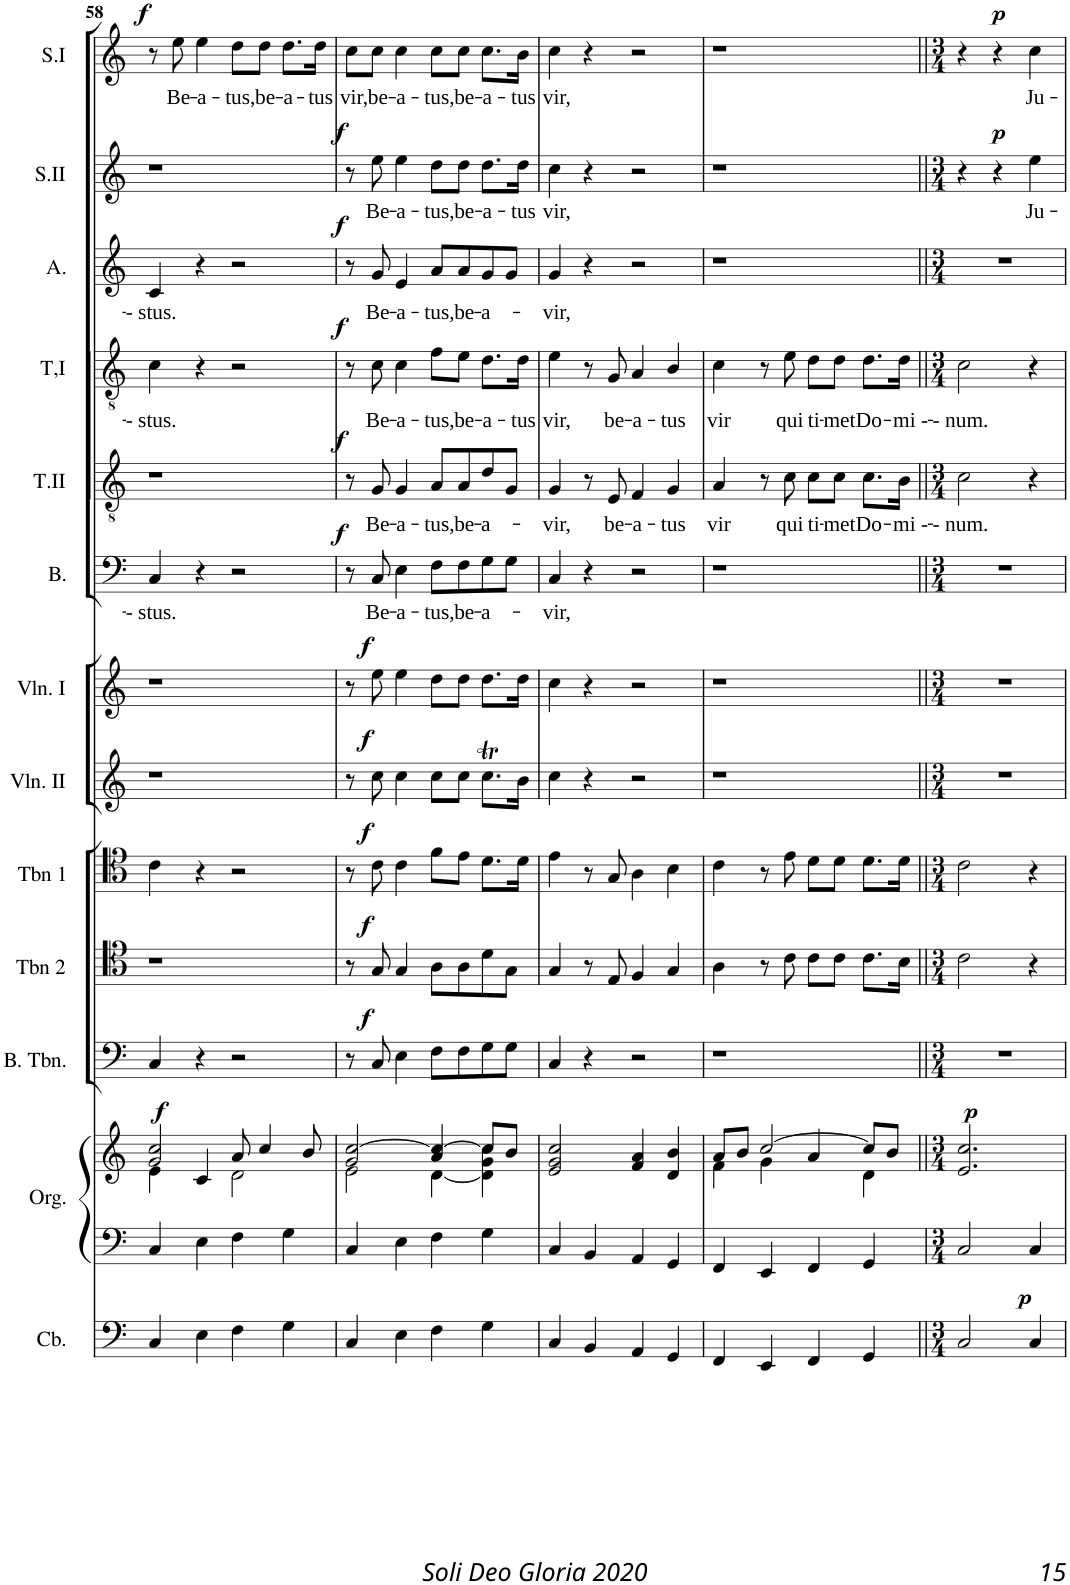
**kern	**dynam	**kern	**kern	**dynam	**kern	**dynam	**kern	**dynam	**kern	**dynam	**kern	**dynam	**kern	**dynam	**kern	**text	**dynam	**kern	**text	**dynam	**kern	**text	**dynam	**kern	**text	**dynam	**kern	**text	**dynam	**kern	**text	**dynam
*part13	*part13	*part12	*part12	*part12	*part11	*part11	*part10	*part10	*part9	*part9	*part8	*part8	*part7	*part7	*part6	*part6	*part6	*part5	*part5	*part5	*part4	*part4	*part4	*part3	*part3	*part3	*part2	*part2	*part2	*part1	*part1	*part1
*staff14	*staff14	*staff13	*staff12	*staff12/13	*staff11	*staff11	*staff10	*staff10	*staff9	*staff9	*staff8	*staff8	*staff7	*staff7	*staff6	*staff6	*staff6	*staff5	*staff5	*staff5	*staff4	*staff4	*staff4	*staff3	*staff3	*staff3	*staff2	*staff2	*staff2	*staff1	*staff1	*staff1
*I"Contrebasse	*	*I"Orgue	*	*	*I"Bass Trombone  or Violincello *	*	*I"Trombone 2   or Viola *	*	*I"Trombone 1  or Viola *	*	*I"Violin II	*	*I"Violin I	*	*I"Bass	*	*	*I"Tenor II	*	*	*I"Tenor I	*	*	*I"Alto	*	*	*I"Soprano II	*	*	*I"Soprano I	*	*
*I'Cb.	*	*I'Org.	*	*	*I'B. Tbn.	*	*I'Tbn 2	*	*I'Tbn 1	*	*I'Vln. II	*	*I'Vln. I	*	*I'B.	*	*	*I'T.II	*	*	*I'T,I	*	*	*I'A.	*	*	*I'S.II	*	*	*I'S.I	*	*
!!LO:PB:g=z
*clefF4	*	*clefF4	*clefG2	*	*clefF4	*	*clefC4	*	*clefC4	*	*clefG2	*	*clefG2	*	*clefF4	*	*	*clefGv2	*	*	*clefGv2	*	*	*clefG2	*	*	*clefG2	*	*	*clefG2	*	*
*Trd7c12	*	*	*	*	*	*	*	*	*	*	*	*	*	*	*	*	*	*Trd7c12	*	*	*Trd7c12	*	*	*	*	*	*	*	*	*	*	*
*k[]	*	*k[]	*k[]	*	*k[]	*	*k[]	*	*k[]	*	*k[]	*	*k[]	*	*k[]	*	*	*k[]	*	*	*k[]	*	*	*k[]	*	*	*k[]	*	*	*k[]	*	*
*M4/4	*	*M4/4	*M4/4	*	*M4/4	*	*M4/4	*	*M4/4	*	*M4/4	*	*M4/4	*	*M4/4	*	*	*M4/4	*	*	*M4/4	*	*	*M4/4	*	*	*M4/4	*	*	*M4/4	*	*
=58	=58	=58	=58	=58	=58	=58	=58	=58	=58	=58	=58	=58	=58	=58	=58	=58	=58	=58	=58	=58	=58	=58	=58	=58	=58	=58	=58	=58	=58	=58	=58	=58
*	*	*	*^	*	*	*	*	*	*	*	*	*	*	*	*	*	*	*	*	*	*	*	*	*	*	*	*	*	*	*	*	*
!	!	!	!	!	!LO:DY:a	!	!	!	!	!	!	!	!	!	!	!	!LO:LY:b	!	!	!	!	!	!LO:LY:b	!	!	!LO:LY:b	!	!	!	!	!	!	!LO:DY:a
4C/	.	4C/	2g/ 2cc/	4e\	f	4C/	.	1r	.	4c\	.	1r	.	1r	.	4C/	-- stus.	.	1r	.	.	4c\	-- stus.	.	4c/	-- stus.	.	1r	.	.	8r	.	f
!	!	!	!	!	!	!	!	!	!	!	!	!	!	!	!	!	!	!	!	!	!	!	!	!	!	!	!	!	!	!	!	!LO:LY:b	!
.	.	.	.	.	.	.	.	.	.	.	.	.	.	.	.	.	.	.	.	.	.	.	.	.	.	.	.	.	.	.	8ee\	Be-	.
!	!	!	!	!	!	!	!	!	!	!	!	!	!	!	!	!	!	!	!	!	!	!	!	!	!	!	!	!	!	!	!	!LO:LY:b	!
4E\	.	4E\	.	4c/	.	4r	.	.	.	4r	.	.	.	.	.	4r	.	.	.	.	.	4r	.	.	4r	.	.	.	.	.	4ee\	-a-	.
!	!	!	!	!	!	!	!	!	!	!	!	!	!	!	!	!	!	!	!	!	!	!	!	!	!	!	!	!	!	!	!	!LO:LY:b	!
4F\	.	4F\	8a/	2d\	.	2r	.	.	.	2r	.	.	.	.	.	2r	.	.	.	.	.	2r	.	.	2r	.	.	.	.	.	8dd\L	-tus,	.
!	!	!	!	!	!	!	!	!	!	!	!	!	!	!	!	!	!	!	!	!	!	!	!	!	!	!	!	!	!	!	!	!LO:LY:b	!
.	.	.	4cc/	.	.	.	.	.	.	.	.	.	.	.	.	.	.	.	.	.	.	.	.	.	.	.	.	.	.	.	8dd\J	be-	.
!	!	!	!	!	!	!	!	!	!	!	!	!	!	!	!	!	!	!	!	!	!	!	!	!	!	!	!	!	!	!	!	!LO:LY:b	!
4G\	.	4G\	.	.	.	.	.	.	.	.	.	.	.	.	.	.	.	.	.	.	.	.	.	.	.	.	.	.	.	.	8.dd\L	-a-	.
.	.	.	8b/	.	.	.	.	.	.	.	.	.	.	.	.	.	.	.	.	.	.	.	.	.	.	.	.	.	.	.	.	.	.
!	!	!	!	!	!	!	!	!	!	!	!	!	!	!	!	!	!	!	!	!	!	!	!	!	!	!	!	!	!	!	!	!LO:LY:b	!
.	.	.	.	.	.	.	.	.	.	.	.	.	.	.	.	.	.	.	.	.	.	.	.	.	.	.	.	.	.	.	16dd\Jk	-tus	.
=59	=59	=59	=59	=59	=59	=59	=59	=59	=59	=59	=59	=59	=59	=59	=59	=59	=59	=59	=59	=59	=59	=59	=59	=59	=59	=59	=59	=59	=59	=59	=59	=59	=59
!	!	!	!	!	!	!	!	!	!	!	!	!	!	!	!	!	!	!LO:DY:a	!	!	!LO:DY:a	!	!	!LO:DY:a	!	!	!LO:DY:a	!	!	!LO:DY:a	!	!LO:LY:b	!
4C/	.	4C/	2g/ [2cc/	2e\	.	8r	.	8r	.	8r	.	8r	.	8r	.	8r	.	f	8r	.	f	8r	.	f	8r	.	f	8r	.	f	8cc\L	vir,	.
!	!	!	!	!	!	!	!LO:DY:a	!	!LO:DY:a	!	!LO:DY:a	!	!LO:DY:a	!	!LO:DY:a	!	!LO:LY:b	!	!	!LO:LY:b	!	!	!LO:LY:b	!	!	!LO:LY:b	!	!	!LO:LY:b	!	!	!LO:LY:b	!
.	.	.	.	.	.	8C/	f	8G/	f	8c\	f	8cc\	f	8ee\	f	8C/	Be-	.	8G/	Be-	.	8c\	Be-	.	8g/	Be-	.	8ee\	Be-	.	8cc\J	be-	.
!	!	!	!	!	!	!	!	!	!	!	!	!	!	!	!	!	!LO:LY:b	!	!	!LO:LY:b	!	!	!LO:LY:b	!	!	!LO:LY:b	!	!	!LO:LY:b	!	!	!LO:LY:b	!
4E\	.	4E\	.	.	.	4E\	.	4G/	.	4c\	.	4cc\	.	4ee\	.	4E\	-a-	.	4G/	-a-	.	4c\	-a-	.	4e/	-a-	.	4ee\	-a-	.	4cc\	-a-	.
!	!	!	!	!	!	!	!	!	!	!	!	!	!	!	!	!	!LO:LY:b	!	!	!LO:LY:b	!	!	!LO:LY:b	!	!	!LO:LY:b	!	!	!LO:LY:b	!	!	!LO:LY:b	!
4F\	.	4F\	4a/ 4cc/_	[4d\	.	8F\L	.	8A\L	.	8f\L	.	8cc\L	.	8dd\L	.	8F\L	-tus,	.	8A/L	-tus,	.	8f\L	-tus,	.	8a/L	-tus,	.	8dd\L	-tus,	.	8cc\L	-tus,	.
!	!	!	!	!	!	!	!	!	!	!	!	!	!	!	!	!	!LO:LY:b	!	!	!LO:LY:b	!	!	!LO:LY:b	!	!	!LO:LY:b	!	!	!LO:LY:b	!	!	!LO:LY:b	!
.	.	.	.	.	.	8F\	.	8A\	.	8e\J	.	8cc\J	.	8dd\J	.	8F\	be-	.	8A/	be-	.	8e\J	be-	.	8a/	be-	.	8dd\J	be-	.	8cc\J	be-	.
!	!	!	!	!	!	!	!	!	!	!	!	!	!	!	!	!	!LO:LY:b	!	!	!LO:LY:b	!	!	!LO:LY:b	!	!	!LO:LY:b	!	!	!LO:LY:b	!	!	!LO:LY:b	!
4G\	.	4G\	8cc/L]	4d\] 4g\ 4cc\	.	8G\	.	8d\	.	8.d\L	.	8.ccT\L	.	8.dd\L	.	8G\	-a-	.	8d/	-a-	.	8.d\L	-a-	.	8g/	-a-	.	8.dd\L	-a-	.	8.cc\L	-a-	.
.	.	.	8b/J	.	.	8G\J	.	8G\J	.	.	.	.	.	.	.	8G\J	.	.	8G/J	.	.	.	.	.	8g/J	.	.	.	.	.	.	.	.
!	!	!	!	!	!	!	!	!	!	!	!	!	!	!	!	!	!	!	!	!	!	!	!LO:LY:b	!	!	!	!	!	!LO:LY:b	!	!	!LO:LY:b	!
.	.	.	.	.	.	.	.	.	.	16d\Jk	.	16b\Jk	.	16dd\Jk	.	.	.	.	.	.	.	16d\Jk	-tus	.	.	.	.	16dd\Jk	-tus	.	16b\Jk	-tus	.
*	*	*	*v	*v	*	*	*	*	*	*	*	*	*	*	*	*	*	*	*	*	*	*	*	*	*	*	*	*	*	*	*	*	*
=60	=60	=60	=60	=60	=60	=60	=60	=60	=60	=60	=60	=60	=60	=60	=60	=60	=60	=60	=60	=60	=60	=60	=60	=60	=60	=60	=60	=60	=60	=60	=60	=60
!	!	!	!	!	!	!	!	!	!	!	!	!	!	!	!	!LO:LY:b	!	!	!LO:LY:b	!	!	!LO:LY:b	!	!	!LO:LY:b	!	!	!LO:LY:b	!	!	!LO:LY:b	!
4C/	.	4C/	2e/ 2g/ 2cc/	.	4C/	.	4G/	.	4e\	.	4cc\	.	4cc\	.	4C/	vir,	.	4G/	vir,	.	4e\	vir,	.	4g/	vir,	.	4cc\	vir,	.	4cc\	vir,	.
4BB/	.	4BB/	.	.	4r	.	8r	.	8r	.	4r	.	4r	.	4r	.	.	8r	.	.	8r	.	.	4r	.	.	4r	.	.	4r	.	.
!	!	!	!	!	!	!	!	!	!	!	!	!	!	!	!	!	!	!	!LO:LY:b	!	!	!LO:LY:b	!	!	!	!	!	!	!	!	!	!
.	.	.	.	.	.	.	8E/	.	8G/	.	.	.	.	.	.	.	.	8E/	be-	.	8G/	be-	.	.	.	.	.	.	.	.	.	.
!	!	!	!	!	!	!	!	!	!	!	!	!	!	!	!	!	!	!	!LO:LY:b	!	!	!LO:LY:b	!	!	!	!	!	!	!	!	!	!
4AA/	.	4AA/	4f/ 4a/	.	2r	.	4F/	.	4A\	.	2r	.	2r	.	2r	.	.	4F/	-a-	.	4A/	-a-	.	2r	.	.	2r	.	.	2r	.	.
!	!	!	!	!	!	!	!	!	!	!	!	!	!	!	!	!	!	!	!LO:LY:b	!	!	!LO:LY:b	!	!	!	!	!	!	!	!	!	!
4GG/	.	4GG/	4d/ 4b/	.	.	.	4G/	.	4B\	.	.	.	.	.	.	.	.	4G/	-tus	.	4B/	-tus	.	.	.	.	.	.	.	.	.	.
=61	=61	=61	=61	=61	=61	=61	=61	=61	=61	=61	=61	=61	=61	=61	=61	=61	=61	=61	=61	=61	=61	=61	=61	=61	=61	=61	=61	=61	=61	=61	=61	=61
*	*	*	*^	*	*	*	*	*	*	*	*	*	*	*	*	*	*	*	*	*	*	*	*	*	*	*	*	*	*	*	*	*
!	!	!	!	!	!	!	!	!	!	!	!	!	!	!	!	!	!	!	!	!LO:LY:b	!	!	!LO:LY:b	!	!	!	!	!	!	!	!	!	!
4FF/	.	4FF/	8a/L	4f\	.	1r	.	4A\	.	4c\	.	1r	.	1r	.	1r	.	.	4A/	vir	.	4c\	vir	.	1r	.	.	1r	.	.	1r	.	.
.	.	.	8b/J	.	.	.	.	.	.	.	.	.	.	.	.	.	.	.	.	.	.	.	.	.	.	.	.	.	.	.	.	.	.
4EE/	.	4EE/	[2cc/	4g\	.	.	.	8r	.	8r	.	.	.	.	.	.	.	.	8r	.	.	8r	.	.	.	.	.	.	.	.	.	.	.
!	!	!	!	!	!	!	!	!	!	!	!	!	!	!	!	!	!	!	!	!LO:LY:b	!	!	!LO:LY:b	!	!	!	!	!	!	!	!	!	!
.	.	.	.	.	.	.	.	8c\	.	8e\	.	.	.	.	.	.	.	.	8c\	qui	.	8e\	qui	.	.	.	.	.	.	.	.	.	.
!	!	!	!	!	!	!	!	!	!	!	!	!	!	!	!	!	!	!	!	!LO:LY:b	!	!	!LO:LY:b	!	!	!	!	!	!	!	!	!	!
4FF/	.	4FF/	.	4a/	.	.	.	8c\L	.	8d\L	.	.	.	.	.	.	.	.	8c\L	ti-	.	8d\L	ti-	.	.	.	.	.	.	.	.	.	.
!	!	!	!	!	!	!	!	!	!	!	!	!	!	!	!	!	!	!	!	!LO:LY:b	!	!	!LO:LY:b	!	!	!	!	!	!	!	!	!	!
.	.	.	.	.	.	.	.	8c\J	.	8d\J	.	.	.	.	.	.	.	.	8c\J	-met	.	8d\J	-met	.	.	.	.	.	.	.	.	.	.
!	!	!	!	!	!	!	!	!	!	!	!	!	!	!	!	!	!	!	!	!LO:LY:b	!	!	!LO:LY:b	!	!	!	!	!	!	!	!	!	!
4GG/	.	4GG/	8cc/L]	4d\	.	.	.	8.c\L	.	8.d\L	.	.	.	.	.	.	.	.	8.c\L	Do-	.	8.d\L	Do-	.	.	.	.	.	.	.	.	.	.
.	.	.	8b/J	.	.	.	.	.	.	.	.	.	.	.	.	.	.	.	.	.	.	.	.	.	.	.	.	.	.	.	.	.	.
!	!	!	!	!	!	!	!	!	!	!	!	!	!	!	!	!	!	!	!	!LO:LY:b	!	!	!LO:LY:b	!	!	!	!	!	!	!	!	!	!
.	.	.	.	.	.	.	.	16B\Jk	.	16d\Jk	.	.	.	.	.	.	.	.	16B\Jk	-mi --	.	16d\Jk	-mi --	.	.	.	.	.	.	.	.	.	.
*	*	*	*v	*v	*	*	*	*	*	*	*	*	*	*	*	*	*	*	*	*	*	*	*	*	*	*	*	*	*	*	*	*	*
=62||	=62||	=62||	=62||	=62||	=62||	=62||	=62||	=62||	=62||	=62||	=62||	=62||	=62||	=62||	=62||	=62||	=62||	=62||	=62||	=62||	=62||	=62||	=62||	=62||	=62||	=62||	=62||	=62||	=62||	=62||	=62||	=62||
*M3/4	*	*M3/4	*M3/4	*	*M3/4	*	*M3/4	*	*M3/4	*	*M3/4	*	*M3/4	*	*M3/4	*	*	*M3/4	*	*	*M3/4	*	*	*M3/4	*	*	*M3/4	*	*	*M3/4	*	*
!	!	!	!	!LO:DY:a	!	!	!	!	!	!	!	!	!	!	!	!	!	!	!LO:LY:b	!	!	!LO:LY:b	!	!	!	!	!	!	!	!	!	!
2C/	.	2C/	2.e/ 2.cc/	p	2.r	.	2c\	.	2c\	.	2.r	.	2.r	.	2.r	.	.	2c\	-- num.	.	2c\	-- num.	.	2.r	.	.	4r	.	.	4r	.	.
!	!	!	!	!	!	!	!	!	!	!	!	!	!	!	!	!	!	!	!	!	!	!	!	!	!	!	!	!	!LO:DY:a	!	!	!LO:DY:a
.	.	.	.	.	.	.	.	.	.	.	.	.	.	.	.	.	.	.	.	.	.	.	.	.	.	.	4r	.	p	4r	.	p
!	!LO:DY:a	!	!	!	!	!	!	!	!	!	!	!	!	!	!	!	!	!	!	!	!	!	!	!	!	!	!	!LO:LY:b	!	!	!LO:LY:b	!
4C/	p	4C/	.	.	.	.	4r	.	4r	.	.	.	.	.	.	.	.	4r	.	.	4r	.	.	.	.	.	4ee\	Ju-	.	4cc\	Ju-	.
=	=	=	=	=	=	=	=	=	=	=	=	=	=	=	=	=	=	=	=	=	=	=	=	=	=	=	=	=	=	=	=	=
*-	*-	*-	*-	*-	*-	*-	*-	*-	*-	*-	*-	*-	*-	*-	*-	*-	*-	*-	*-	*-	*-	*-	*-	*-	*-	*-	*-	*-	*-	*-	*-	*-
